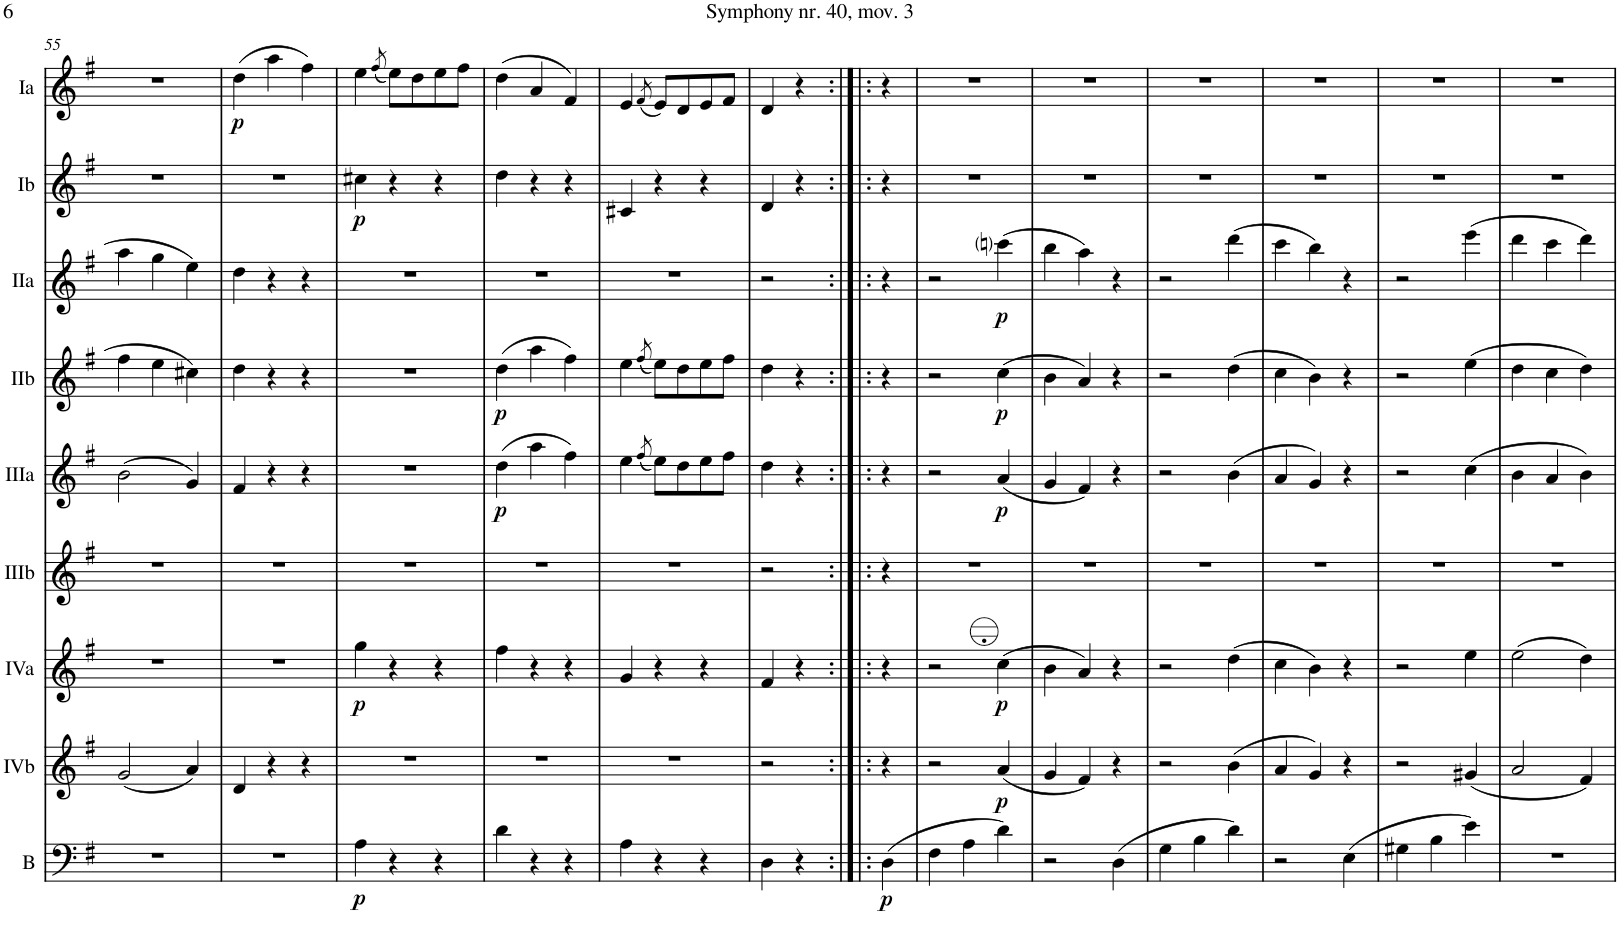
**kern	**dynam	**kern	**dynam	**kern	**dynam	**kern	**kern	**dynam	**kern	**dynam	**kern	**dynam	**kern	**dynam	**kern	**dynam
*part9	*part9	*part8	*part8	*part7	*part7	*part6	*part5	*part5	*part4	*part4	*part3	*part3	*part2	*part2	*part1	*part1
*staff9	*staff9	*staff8	*staff8	*staff7	*staff7	*staff6	*staff5	*staff5	*staff4	*staff4	*staff3	*staff3	*staff2	*staff2	*staff1	*staff1
*I"Bass	*	*I"Acc. 4b	*	*I"Acc. 4a	*	*I"Acc. 3b	*I"Acc. 3a	*	*I"Acc. 2b	*	*I"Acc. 2a	*	*I"Acc.1b	*	*I"Acc. 1a	*
*I'B	*	*	*	*	*	*	*	*	*	*	*	*	*	*	*	*
!!LO:PB:g=z
*clefF4	*	*clefG2	*	*clefG2	*	*clefG2	*clefG2	*	*clefG2	*	*clefG2	*	*clefG2	*	*clefG2	*
*Trd7c12	*	*Trd7c12	*	*Trd7c12	*	*Trd7c12	*Trd7c12	*	*	*	*	*	*	*	*	*
*k[f#]	*	*k[f#]	*	*k[f#]	*	*k[f#]	*k[f#]	*	*k[f#]	*	*k[f#]	*	*k[f#]	*	*k[f#]	*
*M3/4	*	*M3/4	*	*M3/4	*	*M3/4	*M3/4	*	*M3/4	*	*M3/4	*	*M3/4	*	*M3/4	*
=55	=55	=55	=55	=55	=55	=55	=55	=55	=55	=55	=55	=55	=55	=55	=55	=55
2.r	.	(2g/	.	2.r	.	2.r	(2bb\	.	4ff#\	.	4aa\	.	2.r	.	2.r	.
.	.	.	.	.	.	.	.	.	4ee\	.	4gg\	.	.	.	.	.
.	.	4a/)	.	.	.	.	4gg/)	.	4cc#X\	.	4ee\	.	.	.	.	.
=56	=56	=56	=56	=56	=56	=56	=56	=56	=56	=56	=56	=56	=56	=56	=56	=56
!	!	!	!	!	!	!	!	!	!	!	!	!	!	!	!	!LO:DY:b
2.r	.	4d/	.	2.r	.	2.r	4ff#/	.	4dd\	.	4dd\	.	2.r	.	(4dd\	p
.	.	4r	.	.	.	.	4r	.	4r	.	4r	.	.	.	4aa\	.
.	.	4r	.	.	.	.	4r	.	4r	.	4r	.	.	.	4ff#\)	.
=57	=57	=57	=57	=57	=57	=57	=57	=57	=57	=57	=57	=57	=57	=57	=57	=57
!	!LO:DY:b	!	!	!	!LO:DY:b	!	!	!	!	!	!	!	!	!LO:DY:b	!	!
4A\	p	2.r	.	4gg\	p	2.r	2.r	.	2.r	.	2.r	.	4cc#X\	p	4ee\	.
.	.	.	.	.	.	.	.	.	.	.	.	.	.	.	(8qff#/	.
4r	.	.	.	4r	.	.	.	.	.	.	.	.	4r	.	8ee\L)	.
.	.	.	.	.	.	.	.	.	.	.	.	.	.	.	8dd\	.
4r	.	.	.	4r	.	.	.	.	.	.	.	.	4r	.	8ee\	.
.	.	.	.	.	.	.	.	.	.	.	.	.	.	.	8ff#\J	.
=58	=58	=58	=58	=58	=58	=58	=58	=58	=58	=58	=58	=58	=58	=58	=58	=58
!	!	!	!	!	!	!	!	!LO:DY:b	!	!LO:DY:b	!	!	!	!	!	!
4d\	.	2.r	.	4ff#\	.	2.r	(4ddd\	p	(4dd\	p	2.r	.	4dd\	.	(4dd\	.
4r	.	.	.	4r	.	.	4aaa\	.	4aa\	.	.	.	4r	.	4a/	.
4r	.	.	.	4r	.	.	4fff#\)	.	4ff#\)	.	.	.	4r	.	4f#/)	.
=59	=59	=59	=59	=59	=59	=59	=59	=59	=59	=59	=59	=59	=59	=59	=59	=59
4A\	.	2.r	.	4g/	.	2.r	4eee\	.	4ee\	.	2.r	.	4c#X/	.	4e/	.
.	.	.	.	.	.	.	(8qfff#/	.	(8qff#/	.	.	.	.	.	(8qf#/	.
4r	.	.	.	4r	.	.	8eee\L)	.	8ee\L)	.	.	.	4r	.	8e/L)	.
.	.	.	.	.	.	.	8ddd\	.	8dd\	.	.	.	.	.	8d/	.
4r	.	.	.	4r	.	.	8eee\	.	8ee\	.	.	.	4r	.	8e/	.
.	.	.	.	.	.	.	8fff#\J	.	8ff#\J	.	.	.	.	.	8f#/J	.
=60	=60	=60	=60	=60	=60	=60	=60	=60	=60	=60	=60	=60	=60	=60	=60	=60
4D\	.	2r	.	4f#/	.	2r	4ddd\	.	4dd\	.	2r	.	4d/	.	4d/	.
4r	.	.	.	4r	.	.	4r	.	4r	.	.	.	4r	.	4r	.
=60X3:|!|:	=60X3:|!|:	=60X3:|!|:	=60X3:|!|:	=60X3:|!|:	=60X3:|!|:	=60X3:|!|:	=60X3:|!|:	=60X3:|!|:	=60X3:|!|:	=60X3:|!|:	=60X3:|!|:	=60X3:|!|:	=60X3:|!|:	=60X3:|!|:	=60X3:|!|:	=60X3:|!|:
!	!LO:DY:b	!	!	!	!	!	!	!	!	!	!	!	!	!	!	!
(4D\	p	4r	.	4r	.	4r	4r	.	4r	.	4r	.	4r	.	4r	.
=61	=61	=61	=61	=61	=61	=61	=61	=61	=61	=61	=61	=61	=61	=61	=61	=61
4F#\	.	2r	.	2r	.	2.r	2r	.	2r	.	2r	.	2.r	.	2.r	.
4A\	.	.	.	.	.	.	.	.	.	.	.	.	.	.	.	.
!	!	!	!LO:DY:b	!	!LO:DY:b	!	!	!LO:DY:b	!	!LO:DY:b	!	!LO:DY:b	!	!	!	!
4d\)	.	(4a/	p	(4cc\	p	.	(4aa/	p	(4cc\	p	(4cccni\	p	.	.	.	.
=62	=62	=62	=62	=62	=62	=62	=62	=62	=62	=62	=62	=62	=62	=62	=62	=62
2r	.	4g/	.	4b\	.	2.r	4gg/	.	4b\	.	4bb\	.	2.r	.	2.r	.
.	.	4f#/)	.	4a/)	.	.	4ff#/)	.	4a/)	.	4aa\)	.	.	.	.	.
(4D\	.	4r	.	4r	.	.	4r	.	4r	.	4r	.	.	.	.	.
=63	=63	=63	=63	=63	=63	=63	=63	=63	=63	=63	=63	=63	=63	=63	=63	=63
4G\	.	2r	.	2r	.	2.r	2r	.	2r	.	2r	.	2.r	.	2.r	.
4B\	.	.	.	.	.	.	.	.	.	.	.	.	.	.	.	.
4d\)	.	(4b\	.	(4dd\	.	.	(4bb\	.	(4dd\	.	(4ddd\	.	.	.	.	.
=64	=64	=64	=64	=64	=64	=64	=64	=64	=64	=64	=64	=64	=64	=64	=64	=64
2r	.	4a/	.	4cc\	.	2.r	4aa/	.	4cc\	.	4ccc\	.	2.r	.	2.r	.
.	.	4g/)	.	4b\)	.	.	4gg/)	.	4b\)	.	4bb\)	.	.	.	.	.
(4E\	.	4r	.	4r	.	.	4r	.	4r	.	4r	.	.	.	.	.
=65	=65	=65	=65	=65	=65	=65	=65	=65	=65	=65	=65	=65	=65	=65	=65	=65
4G#X\	.	2r	.	2r	.	2.r	2r	.	2r	.	2r	.	2.r	.	2.r	.
4B\	.	.	.	.	.	.	.	.	.	.	.	.	.	.	.	.
4e\)	.	(4g#X/	.	4ee\	.	.	(4ccc\	.	(4ee\	.	(4eee\	.	.	.	.	.
=66	=66	=66	=66	=66	=66	=66	=66	=66	=66	=66	=66	=66	=66	=66	=66	=66
2.r	.	2a/	.	(2ee\	.	2.r	4bb\	.	4dd\	.	4ddd\	.	2.r	.	2.r	.
.	.	.	.	.	.	.	4aa/	.	4cc\	.	4ccc\	.	.	.	.	.
.	.	4f#/)	.	4dd\)	.	.	4bb\)	.	4dd\)	.	4ddd\)	.	.	.	.	.
=	=	=	=	=	=	=	=	=	=	=	=	=	=	=	=	=
*-	*-	*-	*-	*-	*-	*-	*-	*-	*-	*-	*-	*-	*-	*-	*-	*-
